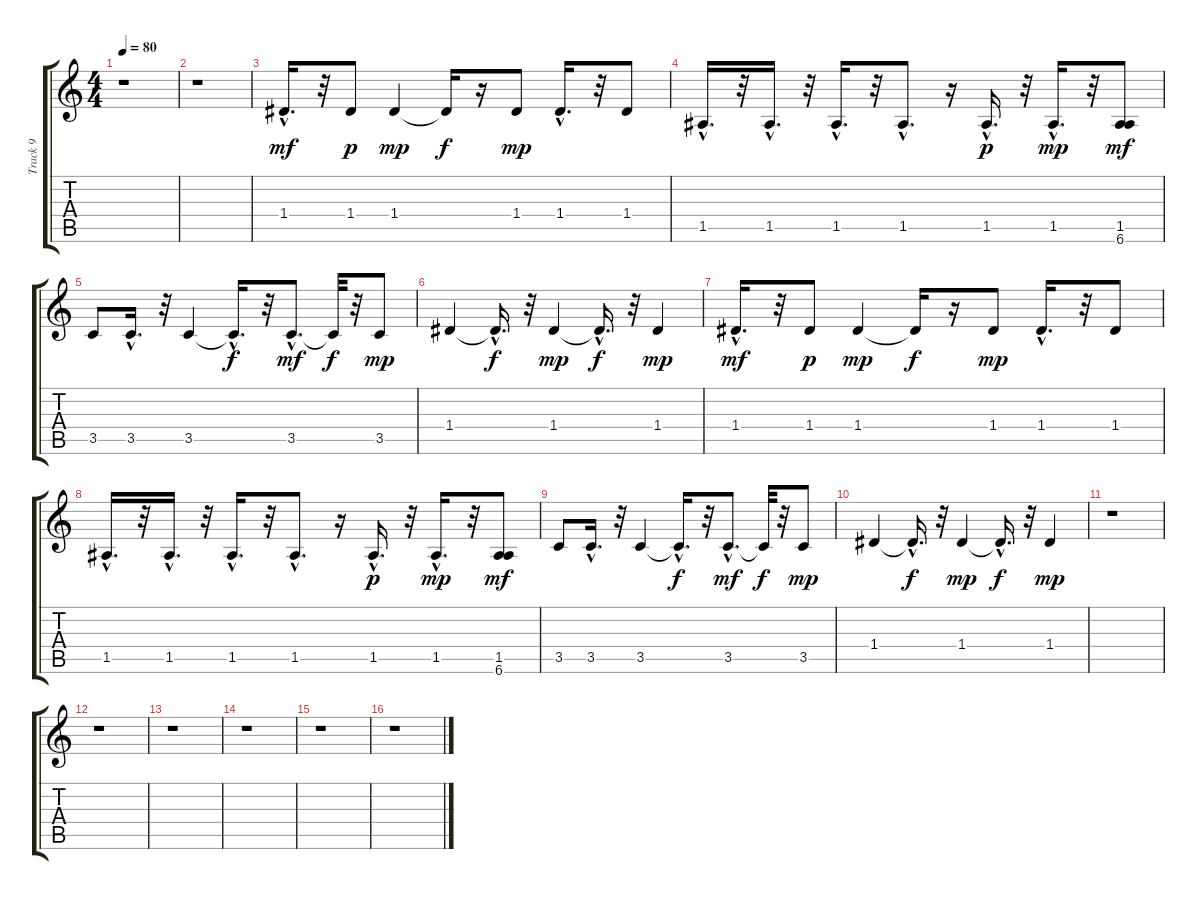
\track ("Track 9" "Track 9") {instrument electricguitarjazz}
\staff {score tabs}
\tuning (E4 B3 G3 D3 A2 E2) {hide}
\ts (4 4)
\tempo 80
\clef g2
\ks c
r.1{dy mf instrument electricguitarjazz} |
r.1 |
1.4{hac}.16{d} r.32 1.4.8{dy p} 1.4.4{dy mp} 1.4{t}.16{dy f} r.16 1.4.8{dy mp} 1.4{hac}.16{d} r.32 1.4.8 |
1.5{hac}.16{d} r.32 1.5{hac}.16{d} r.32 1.5{hac}.16{d} r.32 1.5{hac}.8{d} r.16 1.5{hac}.16{d dy p} r.32 1.5{hac}.16{d dy mp} r.32 (1.5 6.6).8{dy mf} |
3.5.8 3.5{hac}.16{d} r.32 3.5.4 3.5{hac t}.16{d dy f} r.32 3.5{hac}.8{d dy mf} 3.5{t}.32{dy f} r.32 3.5.8{dy mp} |
1.4.4 1.4{hac t}.16{d dy f} r.32 1.4.4{dy mp} 1.4{hac t}.16{d dy f} r.32 1.4.4{dy mp} |
1.4{hac}.16{d dy mf} r.32 1.4.8{dy p} 1.4.4{dy mp} 1.4{t}.16{dy f} r.16 1.4.8{dy mp} 1.4{hac}.16{d} r.32 1.4.8 |
1.5{hac}.16{d} r.32 1.5{hac}.16{d} r.32 1.5{hac}.16{d} r.32 1.5{hac}.8{d} r.16 1.5{hac}.16{d dy p} r.32 1.5{hac}.16{d dy mp} r.32 (1.5 6.6).8{dy mf} |
3.5.8 3.5{hac}.16{d} r.32 3.5.4 3.5{hac t}.16{d dy f} r.32 3.5{hac}.8{d dy mf} 3.5{t}.32{dy f} r.32 3.5.8{dy mp} |
1.4.4 1.4{hac t}.16{d dy f} r.32 1.4.4{dy mp} 1.4{hac t}.16{d dy f} r.32 1.4.4{dy mp} |
r.1 |
r.1 |
r.1 |
r.1 |
r.1 |
r.1
